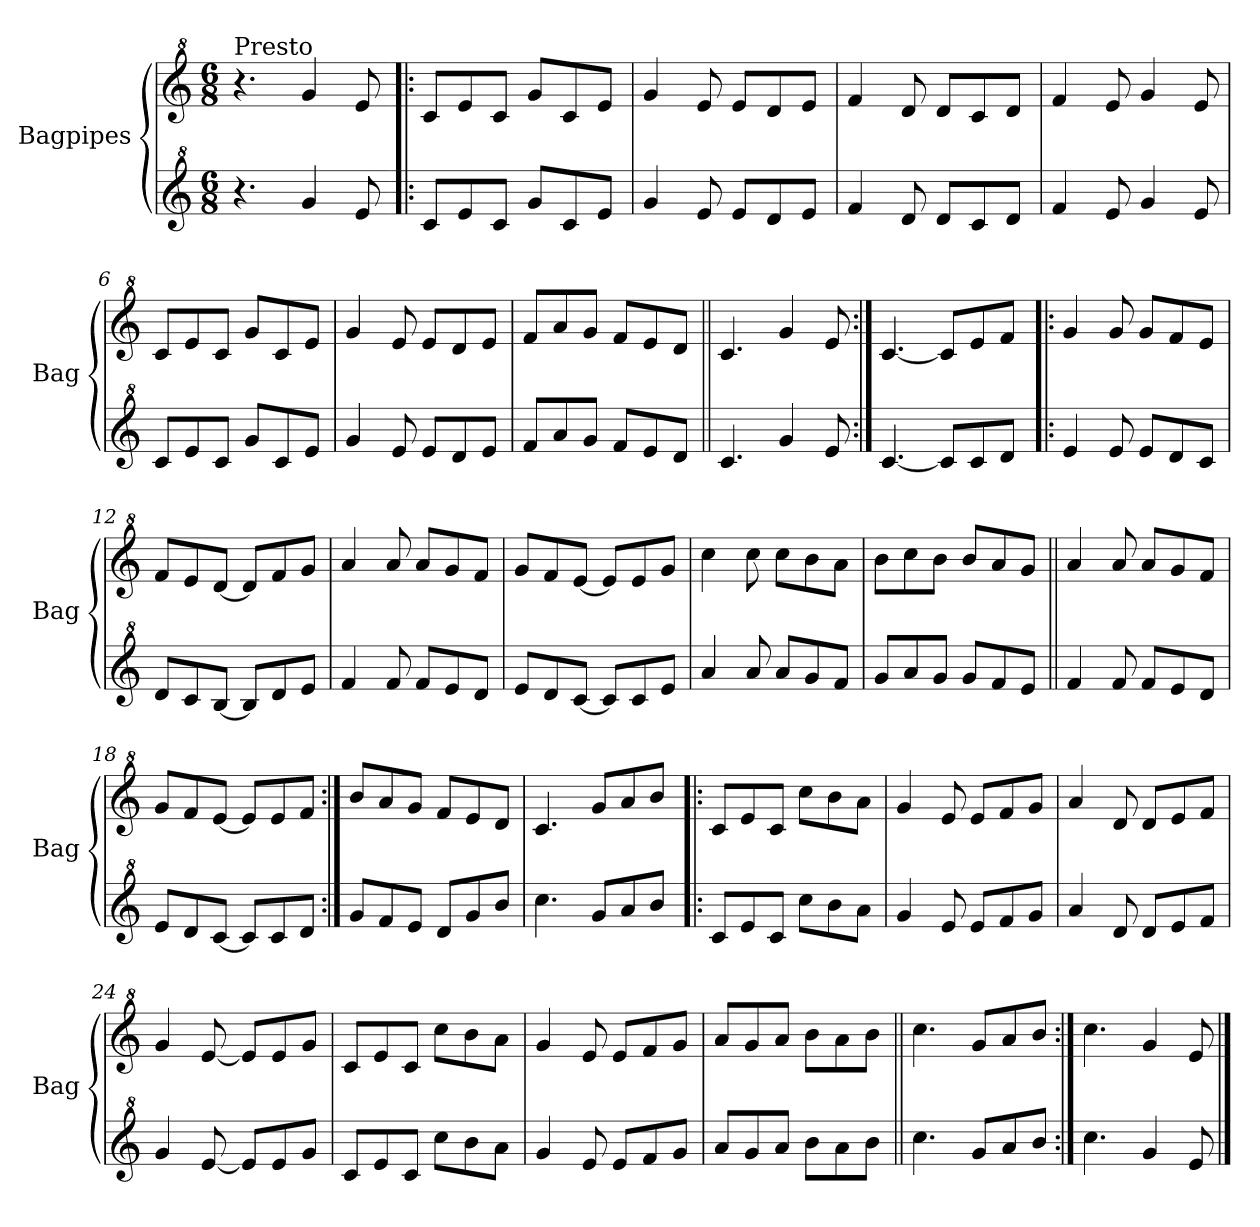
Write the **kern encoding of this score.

**kern	**kern
*part2	*part1
*staff2	*staff1
*I"Bagpipes	*I"Bagpipes
*I'Bag	*I'Bag
*clefG^2	*clefG^2
*k[]	*k[]
*C:	*C:
*M6/8	*M6/8
=1	=1
!	!LO:TX:a:t=Presto
4.r	4.r
4gg/	4gg/
8ee/	8ee/
=2!|:	=2!|:
8cc/L	8cc/L
8ee/	8ee/
8cc/J	8cc/J
8gg/L	8gg/L
8cc/	8cc/
8ee/J	8ee/J
=3	=3
4gg/	4gg/
8ee/	8ee/
8ee/L	8ee/L
8dd/	8dd/
8ee/J	8ee/J
=4	=4
4ff/	4ff/
8dd/	8dd/
8dd/L	8dd/L
8cc/	8cc/
8dd/J	8dd/J
=5	=5
4ff/	4ff/
8ee/	8ee/
4gg/	4gg/
8ee/	8ee/
=6	=6
8cc/L	8cc/L
8ee/	8ee/
8cc/J	8cc/J
8gg/L	8gg/L
8cc/	8cc/
8ee/J	8ee/J
=7	=7
4gg/	4gg/
8ee/	8ee/
8ee/L	8ee/L
8dd/	8dd/
8ee/J	8ee/J
=8	=8
8ff/L	8ff/L
8aa/	8aa/
8gg/J	8gg/J
8ff/L	8ff/L
8ee/	8ee/
8dd/J	8dd/J
!!LO:LB:g=z
=9||	=9||
4.cc/	4.cc/
4gg/	4gg/
8ee/	8ee/
=10:|!	=10:|!
[4.cc/	[4.cc/
8cc/L]	8cc/L]
8cc/	8ee/
8dd/J	8ff/J
=11!|:	=11!|:
4ee/	4gg/
8ee/	8gg/
8ee/L	8gg/L
8dd/	8ff/
8cc/J	8ee/J
=12	=12
8dd/L	8ff/L
8cc/	8ee/
[8b/J	[8dd/J
8b/L]	8dd/L]
8dd/	8ff/
8ee/J	8gg/J
=13	=13
4ff/	4aa/
8ff/	8aa/
8ff/L	8aa/L
8ee/	8gg/
8dd/J	8ff/J
=14	=14
8ee/L	8gg/L
8dd/	8ff/
[8cc/J	[8ee/J
8cc/L]	8ee/L]
8cc/	8ee/
8ee/J	8gg/J
=15	=15
4aa/	4ccc\
8aa/	8ccc\
8aa/L	8ccc\L
8gg/	8bb\
8ff/J	8aa\J
=16	=16
8gg/L	8bb\L
8aa/	8ccc\
8gg/J	8bb\J
8gg/L	8bb/L
8ff/	8aa/
8ee/J	8gg/J
!!LO:LB:g=z
=17||	=17||
4ff/	4aa/
8ff/	8aa/
8ff/L	8aa/L
8ee/	8gg/
8dd/J	8ff/J
=18	=18
8ee/L	8gg/L
8dd/	8ff/
[8cc/J	[8ee/J
8cc/L]	8ee/L]
8cc/	8ee/
8dd/J	8ff/J
=19:|!	=19:|!
8gg/L	8bb/L
8ff/	8aa/
8ee/J	8gg/J
8dd/L	8ff/L
8gg/	8ee/
8bb/J	8dd/J
=20	=20
4.ccc\	4.cc/
8gg/L	8gg/L
8aa/	8aa/
8bb/J	8bb/J
=21!|:	=21!|:
8cc/L	8cc/L
8ee/	8ee/
8cc/J	8cc/J
8ccc\L	8ccc\L
8bb\	8bb\
8aa\J	8aa\J
=22	=22
4gg/	4gg/
8ee/	8ee/
8ee/L	8ee/L
8ff/	8ff/
8gg/J	8gg/J
=23	=23
4aa/	4aa/
8dd/	8dd/
8dd/L	8dd/L
8ee/	8ee/
8ff/J	8ff/J
!!LO:LB:g=z
=24	=24
4gg/	4gg/
[8ee/	[8ee/
8ee/L]	8ee/L]
8ee/	8ee/
8gg/J	8gg/J
=25	=25
8cc/L	8cc/L
8ee/	8ee/
8cc/J	8cc/J
8ccc\L	8ccc\L
8bb\	8bb\
8aa\J	8aa\J
=26	=26
4gg/	4gg/
8ee/	8ee/
8ee/L	8ee/L
8ff/	8ff/
8gg/J	8gg/J
=27	=27
8aa/L	8aa/L
8gg/	8gg/
8aa/J	8aa/J
8bb\L	8bb\L
8aa\	8aa\
8bb\J	8bb\J
=28||	=28||
4.ccc\	4.ccc\
8gg/L	8gg/L
8aa/	8aa/
8bb/J	8bb/J
=29:|!	=29:|!
4.ccc\	4.ccc\
4gg/	4gg/
8ee/	8ee/
==	==
*-	*-
